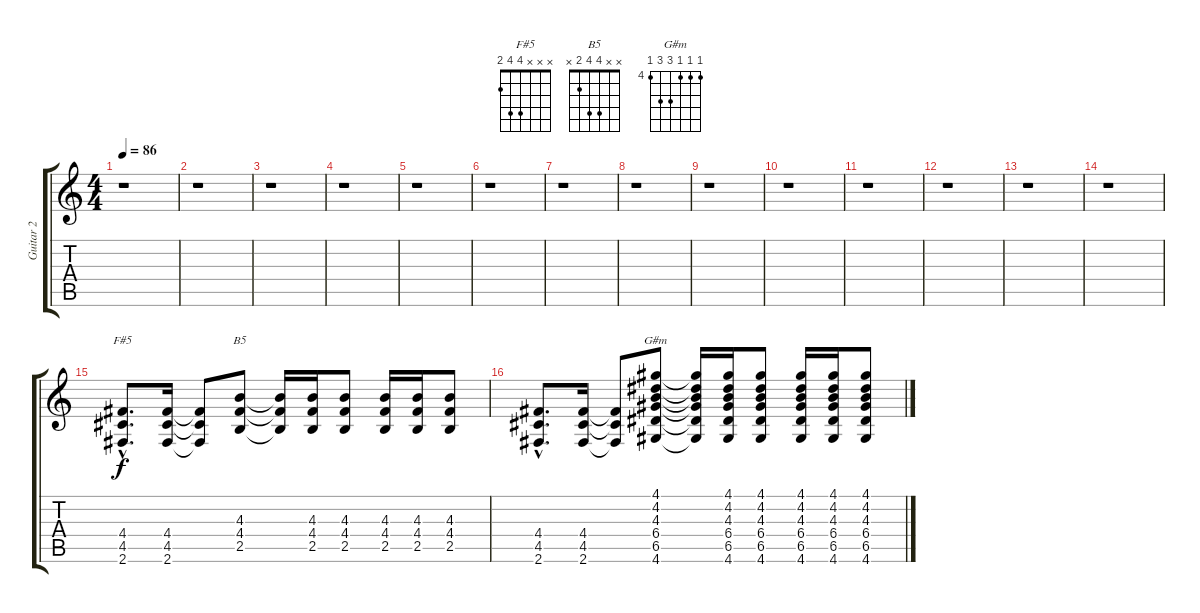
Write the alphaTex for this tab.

\track ("Guitar 2" "Guitar 2") {instrument distortionguitar}
\staff {score tabs}
\tuning (E4 B3 G3 D3 A2 E2) {hide}
\chord ("F#5" x x x 4 4 2)
\chord ("B5" x x 4 4 2 x)
\chord ("G#m" 4 4 4 6 6 4) {firstfret 4}
\ts (4 4)
\tempo 86
\clef g2
\ks c
r.1{dy f instrument distortionguitar} |
r.1 |
r.1 |
r.1 |
r.1 |
r.1 |
r.1 |
r.1 |
r.1 |
r.1 |
r.1 |
r.1 |
r.1 |
r.1 |
(4.4{hac} 4.5{hac} 2.6{hac}).8{d ch "F#5"} (4.4 4.5 2.6).16 (4.4{t} 4.5{t} 2.6{t}).8 (4.3 4.4 2.5).8{ch "B5"} (4.3{t} 4.4{t} 2.5{t}).16 (4.3 4.4 2.5).16 (4.3 4.4 2.5).8 (4.3 4.4 2.5).16 (4.3 4.4 2.5).16 (4.3 4.4 2.5).8 |
(4.4{hac} 4.5{hac} 2.6{hac}).8{d} (4.4 4.5 2.6).16 (4.4{t} 4.5{t} 2.6{t}).8 (4.1 4.2 4.3 6.4 6.5 4.6).8{ch "G#m"} (4.1{t} 4.2{t} 4.3{t} 6.4{t} 6.5{t} 4.6{t}).16 (4.1 4.2 4.3 6.4 6.5 4.6).16 (4.1 4.2 4.3 6.4 6.5 4.6).8 (4.1 4.2 4.3 6.4 6.5 4.6).16 (4.1 4.2 4.3 6.4 6.5 4.6).16 (4.1 4.2 4.3 6.4 6.5 4.6).8
